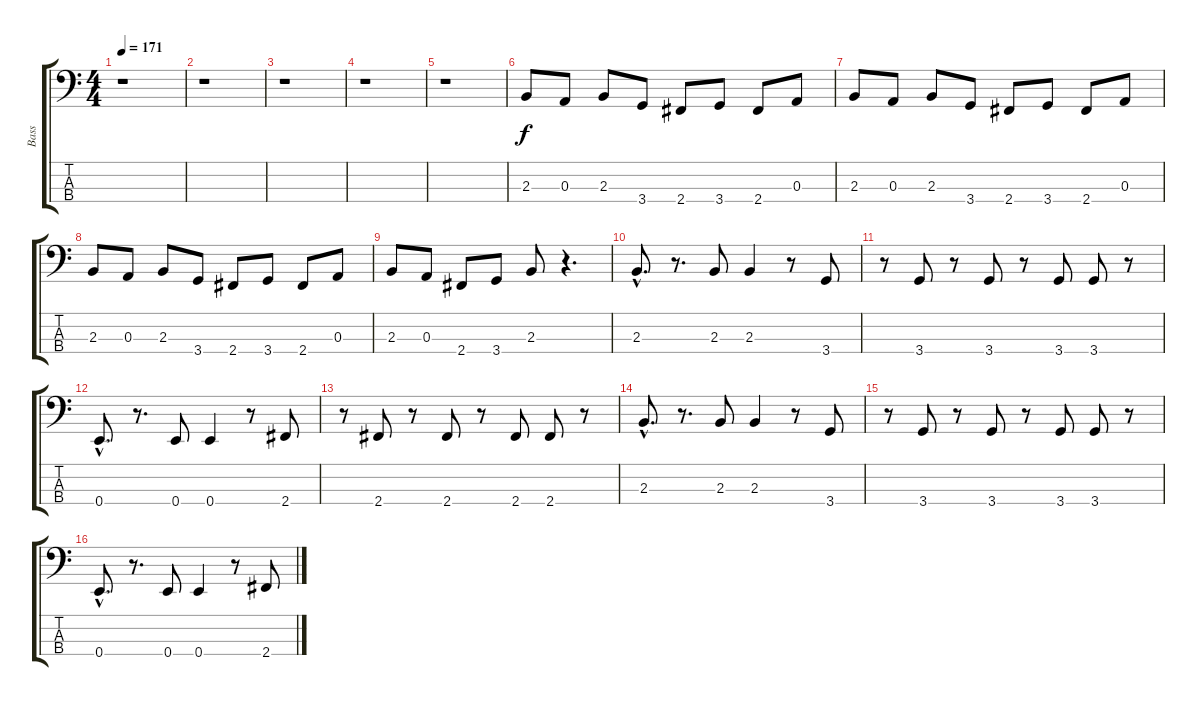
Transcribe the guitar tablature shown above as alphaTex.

\track ("Bass" "Bass") {instrument electricbassfinger}
\staff {score tabs}
\tuning (G2 D2 A1 E1) {hide}
\ts (4 4)
\tempo 171
\clef f4
\ks c
r.1{dy f instrument electricbassfinger} |
r.1 |
r.1 |
r.1 |
r.1 |
2.3.8 0.3.8 2.3.8 3.4.8 2.4.8 3.4.8 2.4.8 0.3.8 |
2.3.8 0.3.8 2.3.8 3.4.8 2.4.8 3.4.8 2.4.8 0.3.8 |
2.3.8 0.3.8 2.3.8 3.4.8 2.4.8 3.4.8 2.4.8 0.3.8 |
2.3.8 0.3.8 2.4.8 3.4.8 2.3.8 r.4{d} |
2.3{hac}.8{d} r.8{d} 2.3.8 2.3.4 r.8 3.4.8 |
r.8 3.4.8 r.8 3.4.8 r.8 3.4.8 3.4.8 r.8 |
0.4{hac}.8{d} r.8{d} 0.4.8 0.4.4 r.8 2.4.8 |
r.8 2.4.8 r.8 2.4.8 r.8 2.4.8 2.4.8 r.8 |
2.3{hac}.8{d} r.8{d} 2.3.8 2.3.4 r.8 3.4.8 |
r.8 3.4.8 r.8 3.4.8 r.8 3.4.8 3.4.8 r.8 |
0.4{hac}.8{d} r.8{d} 0.4.8 0.4.4 r.8 2.4.8
